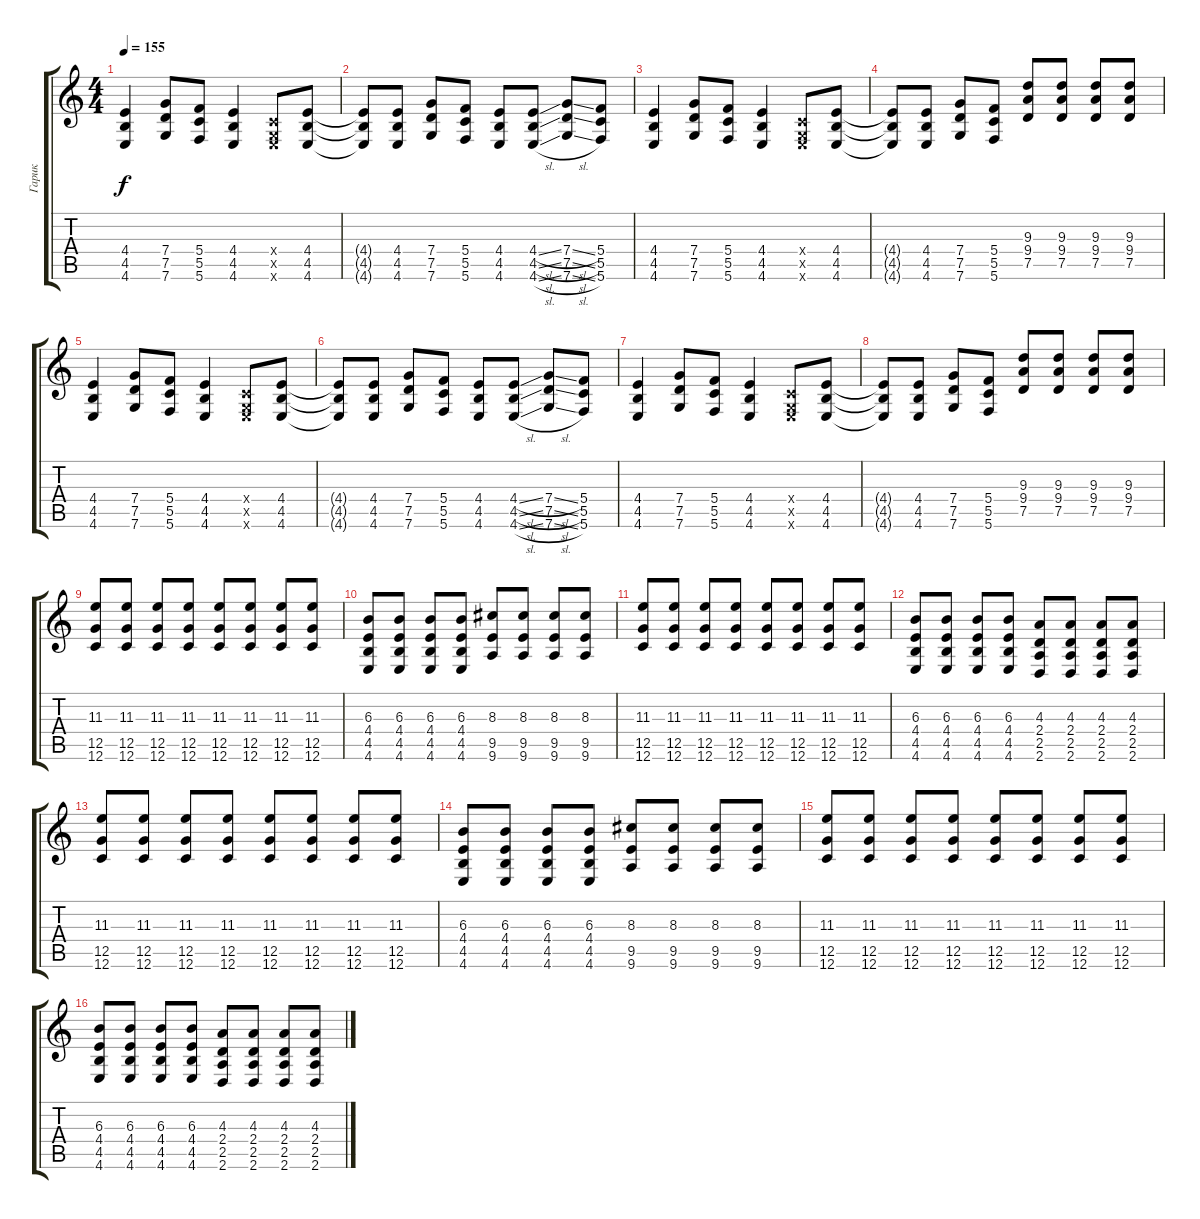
\track ("Гарик" "Гарик") {instrument distortionguitar}
\staff {score tabs}
\tuning (D4 A3 F3 C3 G2 C2) {hide}
\ts (4 4)
\tempo 155
\clef g2
\ks c
(4.4 4.5 4.6).4{dy f volume 16} (7.4 7.5 7.6).8 (5.4 5.5 5.6).8 (4.4 4.5 4.6).4 (0.4{x} 0.5{x} 4.6{x}).8 (4.4 4.5 4.6).8 |
(4.4{t} 4.5{t} 4.6{t}).8 (4.4 4.5 4.6).8 (7.4 7.5 7.6).8 (5.4 5.5 5.6).8 (4.4 4.5 4.6).8 (4.4{sl} 4.5{sl} 4.6{sl}).8 (7.4{sl} 7.5{sl} 7.6{sl}).8 (5.4 5.5 5.6).8 |
(4.4 4.5 4.6).4 (7.4 7.5 7.6).8 (5.4 5.5 5.6).8 (4.4 4.5 4.6).4 (0.4{x} 0.5{x} 4.6{x}).8 (4.4 4.5 4.6).8 |
(4.4{t} 4.5{t} 4.6{t}).8 (4.4 4.5 4.6).8 (7.4 7.5 7.6).8 (5.4 5.5 5.6).8 (9.3 9.4 7.5).8 (9.3 9.4 7.5).8 (9.3 9.4 7.5).8 (9.3 9.4 7.5).8 |
(4.4 4.5 4.6).4 (7.4 7.5 7.6).8 (5.4 5.5 5.6).8 (4.4 4.5 4.6).4 (0.4{x} 0.5{x} 4.6{x}).8 (4.4 4.5 4.6).8 |
(4.4{t} 4.5{t} 4.6{t}).8 (4.4 4.5 4.6).8 (7.4 7.5 7.6).8 (5.4 5.5 5.6).8 (4.4 4.5 4.6).8 (4.4{sl} 4.5{sl} 4.6{sl}).8 (7.4{sl} 7.5{sl} 7.6{sl}).8 (5.4 5.5 5.6).8 |
(4.4 4.5 4.6).4 (7.4 7.5 7.6).8 (5.4 5.5 5.6).8 (4.4 4.5 4.6).4 (0.4{x} 0.5{x} 4.6{x}).8 (4.4 4.5 4.6).8 |
(4.4{t} 4.5{t} 4.6{t}).8 (4.4 4.5 4.6).8 (7.4 7.5 7.6).8 (5.4 5.5 5.6).8 (9.3 9.4 7.5).8 (9.3 9.4 7.5).8 (9.3 9.4 7.5).8 (9.3 9.4 7.5).8 |
(11.3 12.5 12.6).8 (11.3 12.5 12.6).8 (11.3 12.5 12.6).8 (11.3 12.5 12.6).8 (11.3 12.5 12.6).8 (11.3 12.5 12.6).8 (11.3 12.5 12.6).8 (11.3 12.5 12.6).8 |
(6.3 4.4 4.5 4.6).8 (6.3 4.4 4.5 4.6).8 (6.3 4.4 4.5 4.6).8 (6.3 4.4 4.5 4.6).8 (8.3 9.5 9.6).8 (8.3 9.5 9.6).8 (8.3 9.5 9.6).8 (8.3 9.5 9.6).8 |
(11.3 12.5 12.6).8 (11.3 12.5 12.6).8 (11.3 12.5 12.6).8 (11.3 12.5 12.6).8 (11.3 12.5 12.6).8 (11.3 12.5 12.6).8 (11.3 12.5 12.6).8 (11.3 12.5 12.6).8 |
(6.3 4.4 4.5 4.6).8 (6.3 4.4 4.5 4.6).8 (6.3 4.4 4.5 4.6).8 (6.3 4.4 4.5 4.6).8 (4.3 2.4 2.5 2.6).8 (4.3 2.4 2.5 2.6).8 (4.3 2.4 2.5 2.6).8 (4.3 2.4 2.5 2.6).8 |
(11.3 12.5 12.6).8 (11.3 12.5 12.6).8 (11.3 12.5 12.6).8 (11.3 12.5 12.6).8 (11.3 12.5 12.6).8 (11.3 12.5 12.6).8 (11.3 12.5 12.6).8 (11.3 12.5 12.6).8 |
(6.3 4.4 4.5 4.6).8 (6.3 4.4 4.5 4.6).8 (6.3 4.4 4.5 4.6).8 (6.3 4.4 4.5 4.6).8 (8.3 9.5 9.6).8 (8.3 9.5 9.6).8 (8.3 9.5 9.6).8 (8.3 9.5 9.6).8 |
(11.3 12.5 12.6).8 (11.3 12.5 12.6).8 (11.3 12.5 12.6).8 (11.3 12.5 12.6).8 (11.3 12.5 12.6).8 (11.3 12.5 12.6).8 (11.3 12.5 12.6).8 (11.3 12.5 12.6).8 |
(6.3 4.4 4.5 4.6).8 (6.3 4.4 4.5 4.6).8 (6.3 4.4 4.5 4.6).8 (6.3 4.4 4.5 4.6).8 (4.3 2.4 2.5 2.6).8 (4.3 2.4 2.5 2.6).8 (4.3 2.4 2.5 2.6).8 (4.3 2.4 2.5 2.6).8
